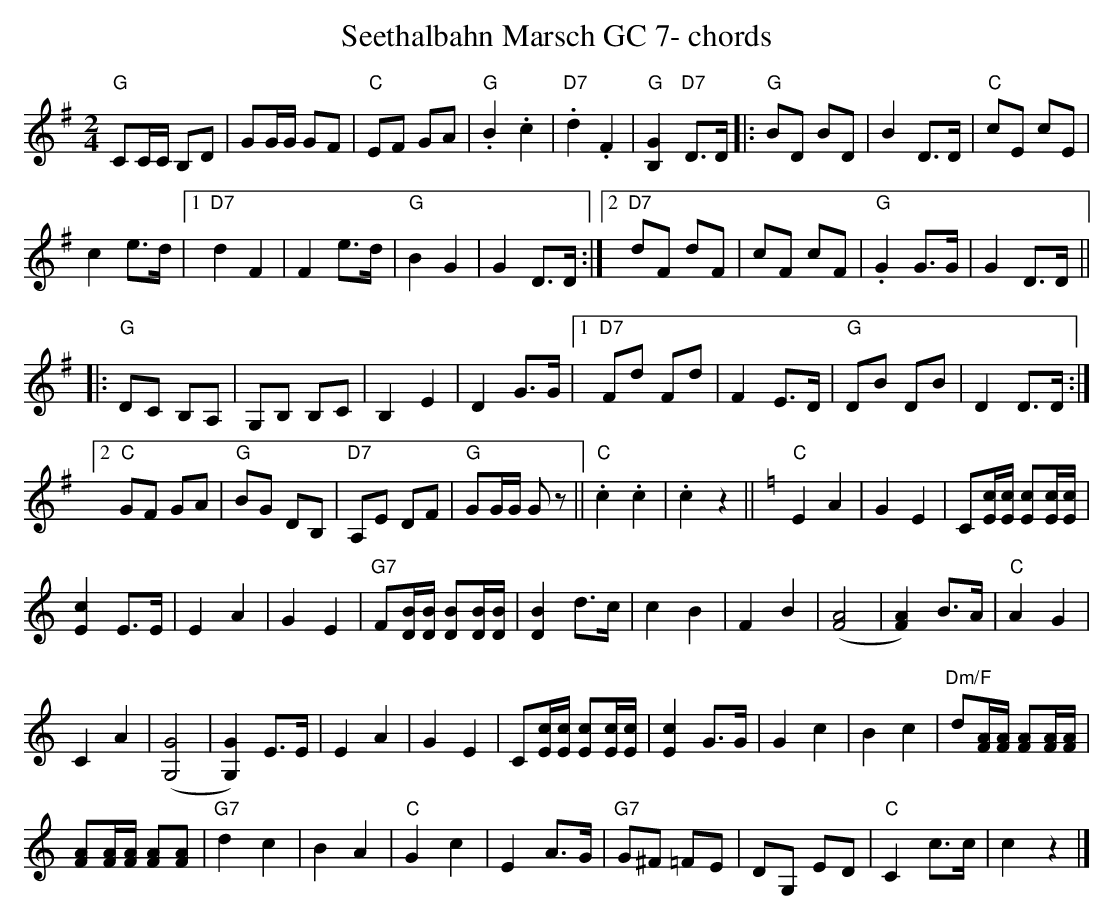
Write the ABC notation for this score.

X:1
T:Seethalbahn Marsch GC 7- chords
M:2/4
L:1/8
K:Gmaj%%MIDI gchordon
"G"CC/2C/2 B,D | GG/2G/2 GF | "C"EF GA | "G".B2.c2 | "D7".d2.F2 | "G"[.G2B,2] "D7"D>D |:"G"BD BD | B2 D>D | "C"cE cE |
c2 e>d |1 "D7"d2F2 | F2 e>d | "G"B2G2 | G2 D>D :|2 "D7"dF dF | cF cF | "G".G2 G>G | G2 D>D ||
|: "G"DC B,A, | G,B, B,C | B,2E2 | D2 G>G |1 "D7"Fd Fd | F2 E>D | "G"DB DB | D2 D>D :|2
"C"GF GA | "G"BG DB, | "D7"A,E DF | "G"GG/2G/2 Gz || "C".c2.c2 | .c2 z2 || [K:Cmaj] "C"E2A2 | G2E2 | C[E/2c/2][E/2c/2] [Ec][E/2c/2][E/2c/2] |
[.E2.c2] E>E | E2A2 | G2E2 | "G7"F[D/2B/2][D/2B/2] [DB][D/2B/2][D/2B/2] |[.D2B2] d>c | c2B2 | F2B2 | ([F4A4] | [.F2.A2]) B>A | "C"A2G2 |
C2A2 | ([G,4G4] |[G,2G2]) E>E | E2A2 | G2E2 | C[E/2c/2][E/2c/2] [Ec][E/2c/2][E/2c/2] | [.E2.c2] G>G | G2c2 | B2c2 | "Dm/F"d[F/2A/2][F/2A/2] [FA][F/2A/2][F/2A/2] |
[FA][F/2A/2][F/2A/2] [FA][FA] | "G7"d2c2 | B2A2 | "C"G2c2 | E2 A>G | "G7"G^F =FE | DG, ED | "C"C2 c>c | c2z2 |]
